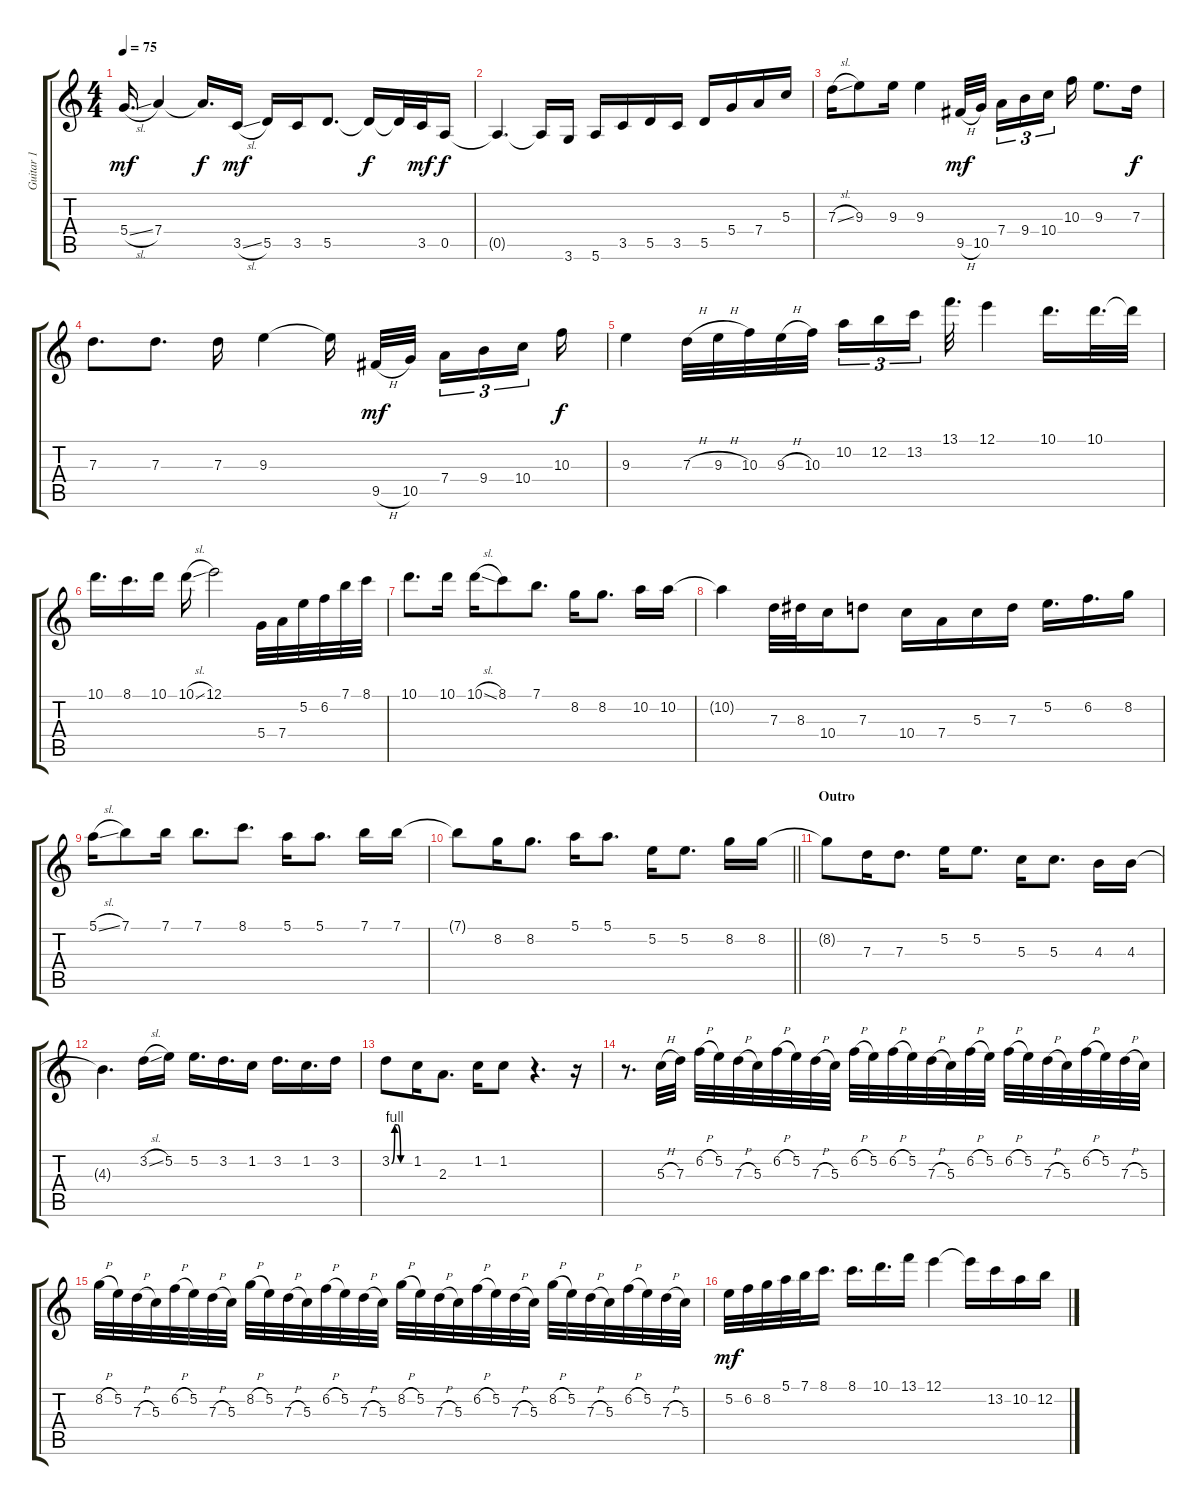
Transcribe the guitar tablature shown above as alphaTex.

\track ("Guitar 1" "Guitar 1") {instrument acousticguitarsteel}
\staff {score tabs}
\tuning (E4 B3 G3 D3 A2 E2) {hide}
\ts (4 4)
\tempo 75
\clef g2
\ks c
5.4{sl}.16{d dy mf} 7.4.4 7.4{t}.16{d dy f} 3.5{sl}.16{dy mf} 5.5.16 3.5.16 5.5.8{d} 5.5{t}.16{dy f} 5.5{t}.32 3.5.32{dy mf} 0.5.16{dy f} |
0.5{t}.4{d} 0.5{t}.16 3.6.16 5.6.16 3.5.16 5.5.16 3.5.16 5.5.16 5.4.16 7.4.16 5.3.16 |
7.3{sl}.16 9.3.8 9.3.16 9.3.4 9.5{h}.32{dy mf} 10.5.32{beam splitsecondary} 7.4.16{tu (3 2)} 9.4.16{tu (3 2)} 10.4.16{tu (3 2) beam splitsecondary} 10.3.16 9.3.8{d} 7.3.16{dy f} |
7.3.8{d} 7.3.8{d} 7.3.16 9.3.4 9.3{t}.16 9.5{h}.32{dy mf} 10.5.32{beam splitsecondary} 7.4.16{tu (3 2)} 9.4.16{tu (3 2)} 10.4.16{tu (3 2) beam splitsecondary} 10.3.16{dy f} |
9.3.4 7.3{h}.32 9.3{h}.32 10.3.32 9.3{h}.32 10.3.32{beam splitsecondary} 10.2.16{tu (3 2)} 12.2.16{tu (3 2)} 13.2.16{tu (3 2)} 13.1.32{d} 12.1.4 10.1.16{d} 10.1.32{d} 10.1{t}.32 |
10.1.16{d} 8.1.16{d} 10.1.16 10.1{sl}.16 12.1.2 5.4.32 7.4.32 5.2.32 6.2.32 7.1.32 8.1.32 |
10.1.8{d} 10.1.16 10.1{sl}.16 8.1.8 7.1.8{d} 8.2.16 8.2.8{d} 10.2.16 10.2.16 |
10.2{t}.4 7.3.32 8.3.32 10.4.16 7.3.8 10.4.16 7.4.16 5.3.16 7.3.16 5.2.16{d} 6.2.16{d} 8.2.16 |
5.1{sl}.16 7.1.8 7.1.16 7.1.8{d} 8.1.8{d} 5.1.16 5.1.8{d} 7.1.16 7.1.16 |
\barLineRight lightlight
7.1{t}.8 8.2.16 8.2.8{d} 5.1.16 5.1.8{d} 5.2.16 5.2.8{d} 8.2.16 8.2.16 |
\section ("" "Outro")
8.2{t}.8 7.3.16 7.3.8{d} 5.2.16 5.2.8{d} 5.3.16 5.3.8{d} 4.3.16 4.3.16 |
4.3{t}.4{d} 3.2{sl}.16 5.2.16 5.2.16{d} 3.2.16{d} 1.2.16 3.2.16{d} 1.2.16{d} 3.2.16 |
3.2{be (custom 0 0 10 4 20 4 30 0 60 0)}.8 1.2.16 2.3.8{d} 1.2.16 1.2.8 r.4{d} r.16 |
r.8{d} 5.3{h}.32 7.3.32 6.2{h}.32 5.2.32 7.3{h}.32 5.3.32 6.2{h}.32 5.2.32 7.3{h}.32 5.3.32 6.2{h}.32 5.2.32 6.2{h}.32 5.2.32 7.3{h}.32 5.3.32 6.2{h}.32 5.2.32 6.2{h}.32 5.2.32 7.3{h}.32 5.3.32 6.2{h}.32 5.2.32 7.3{h}.32 5.3.32 |
8.2{h}.32 5.2.32 7.3{h}.32 5.3.32 6.2{h}.32 5.2.32 7.3{h}.32 5.3.32 8.2{h}.32 5.2.32 7.3{h}.32 5.3.32 6.2{h}.32 5.2.32 7.3{h}.32 5.3.32 8.2{h}.32 5.2.32 7.3{h}.32 5.3.32 6.2{h}.32 5.2.32 7.3{h}.32 5.3.32 8.2{h}.32 5.2.32 7.3{h}.32 5.3.32 6.2{h}.32 5.2.32 7.3{h}.32 5.3.32 |
5.2.32{dy mf} 6.2.32 8.2.32 5.1.32 7.1.32 8.1.16{d} 8.1.16{d} 10.1.16{d} 13.1.16 12.1.4 12.1{t}.16 13.2.16 10.2.16 12.2.16
